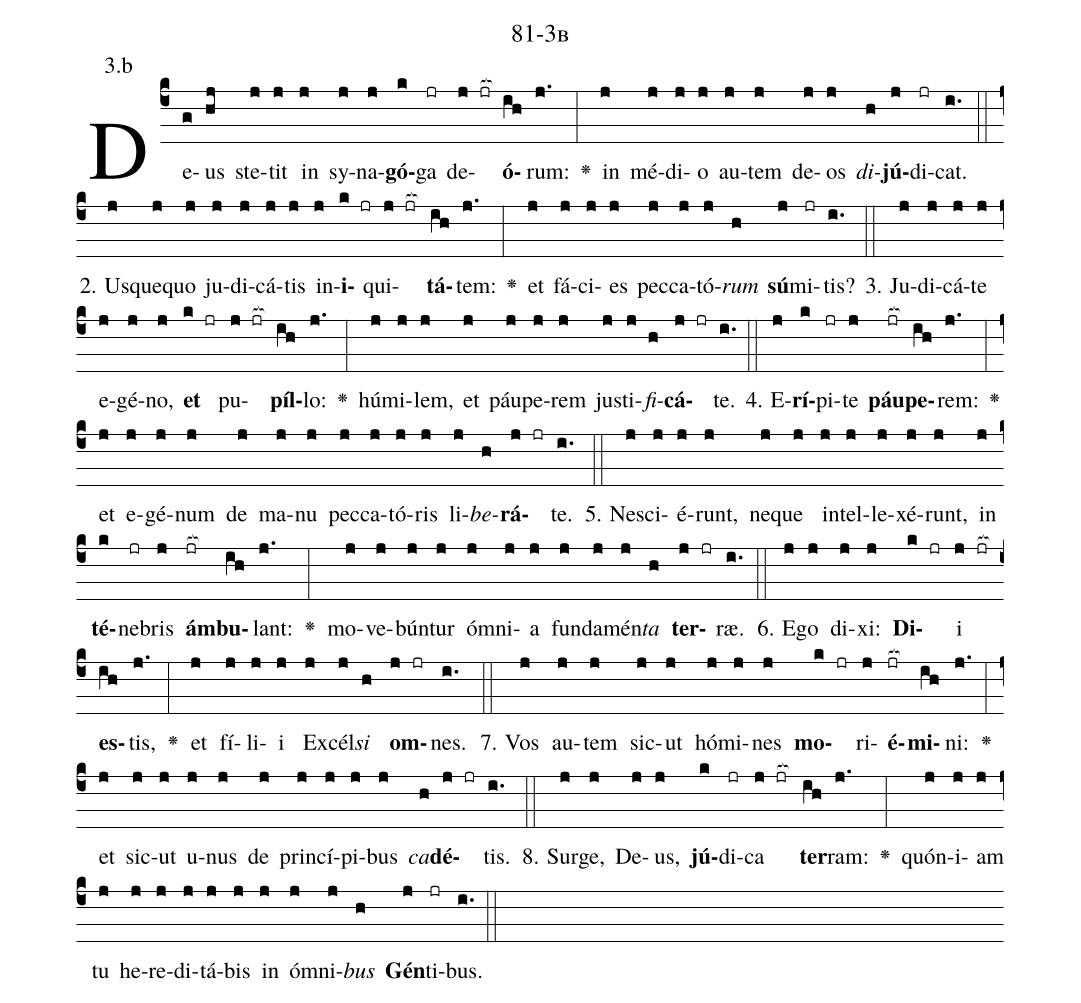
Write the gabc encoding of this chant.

name: 81-3b;
annotation: 3.b;
%%
(c4)De(g)us(hj) ste(j)tit(j) in(j) sy(j)na(j)<b>gó</b>(k)ga(jr) de(j jr[ocb:1{])<b>ó</b>(ih[ocb:0}])rum:(j.) <v>\greheightstar</v>(:) in(j) mé(j)di(j)o(j) au(j)tem(j) de(j)os(j) <i>di</i>(h)<b>jú</b>(j)di(jr)cat.(i.) (::)
2. Us(j)que(j)quo(j) ju(j)di(j)cá(j)tis(j) in(j)<b>i</b>(k jr)qui(j jr[ocb:1{])<b>tá</b>(ih[ocb:0}])tem:(j.) <v>\greheightstar</v>(:) et(j) fá(j)ci(j)es(j) pec(j)ca(j)tó(j)<i>rum</i>(h) <b>sú</b>(j)mi(jr)tis?(i.) (::)
3. Ju(j)di(j)cá(j)te(j) e(j)gé(j)no,(j) <b>et</b>(k jr) pu(j jr[ocb:1{])<b>píl</b>(ih[ocb:0}])lo:(j.) <v>\greheightstar</v>(:) hú(j)mi(j)lem,(j) et(j) páu(j)pe(j)rem(j) jus(j)ti(j)<i>fi</i>(h)<b>cá</b>(j jr)te.(i.) (::)
4. E(j)<b>rí</b>(k)pi(jr)te(j) <b>páu</b>(jr[ocb:1{])<b>pe</b>(ih[ocb:0}])rem:(j.) <v>\greheightstar</v>(:) et(j) e(j)gé(j)num(j) de(j) ma(j)nu(j) pec(j)ca(j)tó(j)ris(j) li(j)<i>be</i>(h)<b>rá</b>(j jr)te.(i.) (::)
5. Ne(j)sci(j)é(j)runt,(j) ne(j)que(j) in(j)tel(j)le(j)xé(j)runt,(j) in(j) <b>té</b>(k)ne(jr)bris(j) <b>ám</b>(jr[ocb:1{])<b>bu</b>(ih[ocb:0}])lant:(j.) <v>\greheightstar</v>(:) mo(j)ve(j)bún(j)tur(j) óm(j)ni(j)a(j) fun(j)da(j)mén(j)<i>ta</i>(h) <b>ter</b>(j jr)ræ.(i.) (::)
6. E(j)go(j) di(j)xi:(j) <b>Di</b>(k jr)i(j jr[ocb:1{]) <b>es</b>(ih[ocb:0}])tis,(j.) <v>\greheightstar</v>(:) et(j) fí(j)li(j)i(j) Ex(j)cél(j)<i>si</i>(h) <b>om</b>(j jr)nes.(i.) (::)
7. Vos(j) au(j)tem(j) sic(j)ut(j) hó(j)mi(j)nes(j) <b>mo</b>(k jr)ri(j)<b>é</b>(jr[ocb:1{])<b>mi</b>(ih[ocb:0}])ni:(j.) <v>\greheightstar</v>(:) et(j) sic(j)ut(j) u(j)nus(j) de(j) prin(j)cí(j)pi(j)bus(j) <i>ca</i>(h)<b>dé</b>(j jr)tis.(i.) (::)
8. Sur(j)ge,(j) De(j)us,(j) <b>jú</b>(k)di(jr)ca(j jr[ocb:1{]) <b>ter</b>(ih[ocb:0}])ram:(j.) <v>\greheightstar</v>(:) quón(j)i(j)am(j) tu(j) he(j)re(j)di(j)tá(j)bis(j) in(j) óm(j)ni(j)<i>bus</i>(h) <b>Gén</b>(j)ti(jr)bus.(i.) (::)
